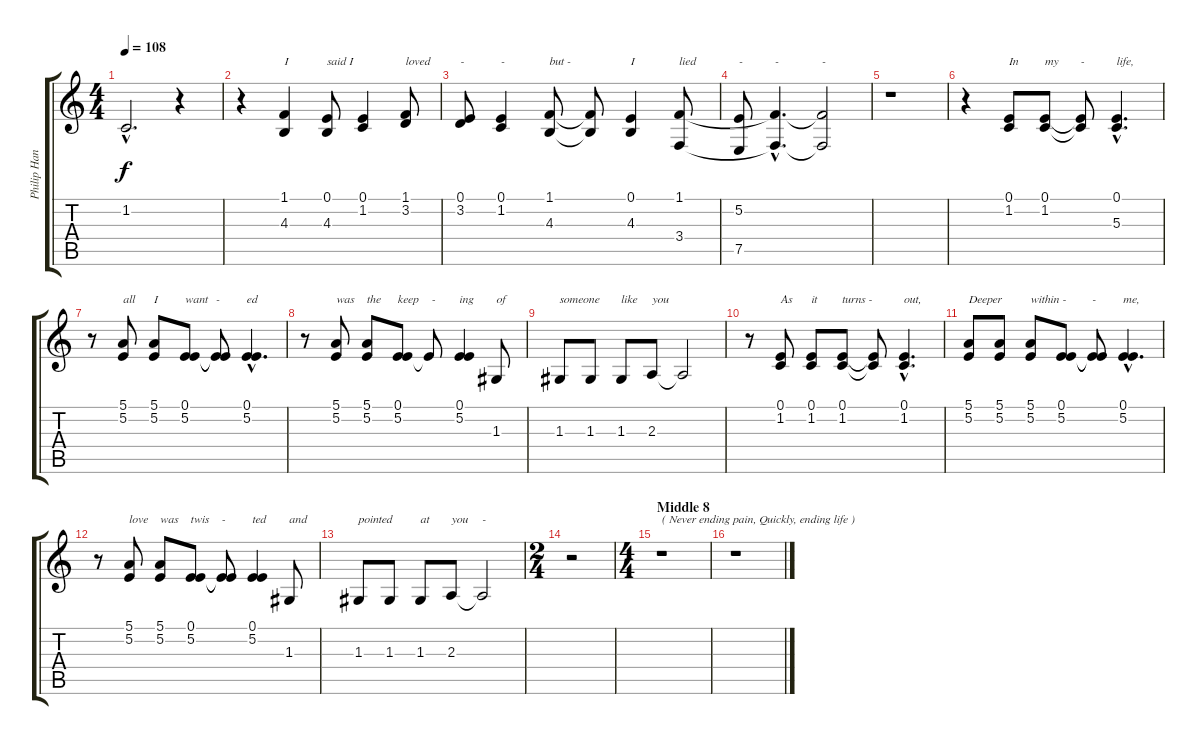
\track ("Philip Hansen Anselmo" "Philip Han") {instrument lead6voice}
\staff {score tabs}
\tuning (E4 B3 G3 D3 A2 E2) {hide}
\ts (4 4)
\tempo 108
\clef g2
\ks c
1.2{hac t}.2{d dy f} r.4 |
r.4 (1.1 4.3).4{txt "I"} (0.1 4.3).8{txt "said I"} (0.1 1.2).4 (1.1 3.2).8{txt "loved"} |
(0.1 3.2).8{txt "-"} (0.1 1.2).4{txt "-"} (1.1 4.3).8{txt "but -"} (1.1{t} 4.3{t}).8 (0.1 4.3).4{txt "I"} (1.1 3.4).8{txt "lied"} |
(5.2 7.5).8{txt "-"} (1.1{hac t} 3.4{hac t}).4{d txt "-"} (1.1{t} 3.4{t}).2{txt "-"} |
r.1 |
r.4 (0.1 1.2).8{txt "In"} (0.1 1.2).8{txt "my"} (0.1{t} 1.2{t}).8{txt "-"} (0.1{hac} 5.3{hac}).4{d txt "life,"} |
r.8 (5.1 5.2).8{txt "all"} (5.1 5.2).8{txt "I"} (0.1 5.2).8{txt "want"} (0.1{t} 5.2{t}).8{txt "-"} (0.1{hac} 5.2{hac}).4{d txt "ed"} |
r.8 (5.1 5.2).8{txt "was"} (5.1 5.2).8{txt "the"} (0.1 5.2).8{txt "keep"} 5.2{t}.8{txt " -"} (0.1 5.2).4{txt "ing"} 1.3.8{txt "of"} |
1.3.8{txt "someone"} 1.3.8 1.3.8{txt "like"} 2.3.8{txt "you"} 2.3{t}.2 |
r.8 (0.1 1.2).8{txt "As"} (0.1 1.2).8{txt "it"} (0.1 1.2).8{txt "turns -"} (0.1{t} 1.2{t}).8 (0.1{hac} 1.2{hac}).4{d txt "out,"} |
(5.1 5.2).8{txt "Deeper"} (5.1 5.2).8 (5.1 5.2).8{txt "within -"} (0.1 5.2).8 (0.1{t} 5.2{t}).8{txt "-"} (0.1{hac} 5.2{hac}).4{d txt "me,"} |
r.8 (5.1 5.2).8{txt "love"} (5.1 5.2).8{txt "was"} (0.1 5.2).8{txt "twis"} (0.1{t} 5.2{t}).8{txt "-"} (0.1 5.2).4{txt "ted"} 1.3.8{txt "and"} |
1.3.8{txt "pointed"} 1.3.8 1.3.8{txt "at"} 2.3.8{txt "you"} 2.3{t}.2{txt "-"} |
\ts (2 4)
r.2 |
\ts (4 4)
\section ("" "Middle 8")
r.1{txt "( Never ending pain, Quickly, ending life )"} |
r.1
